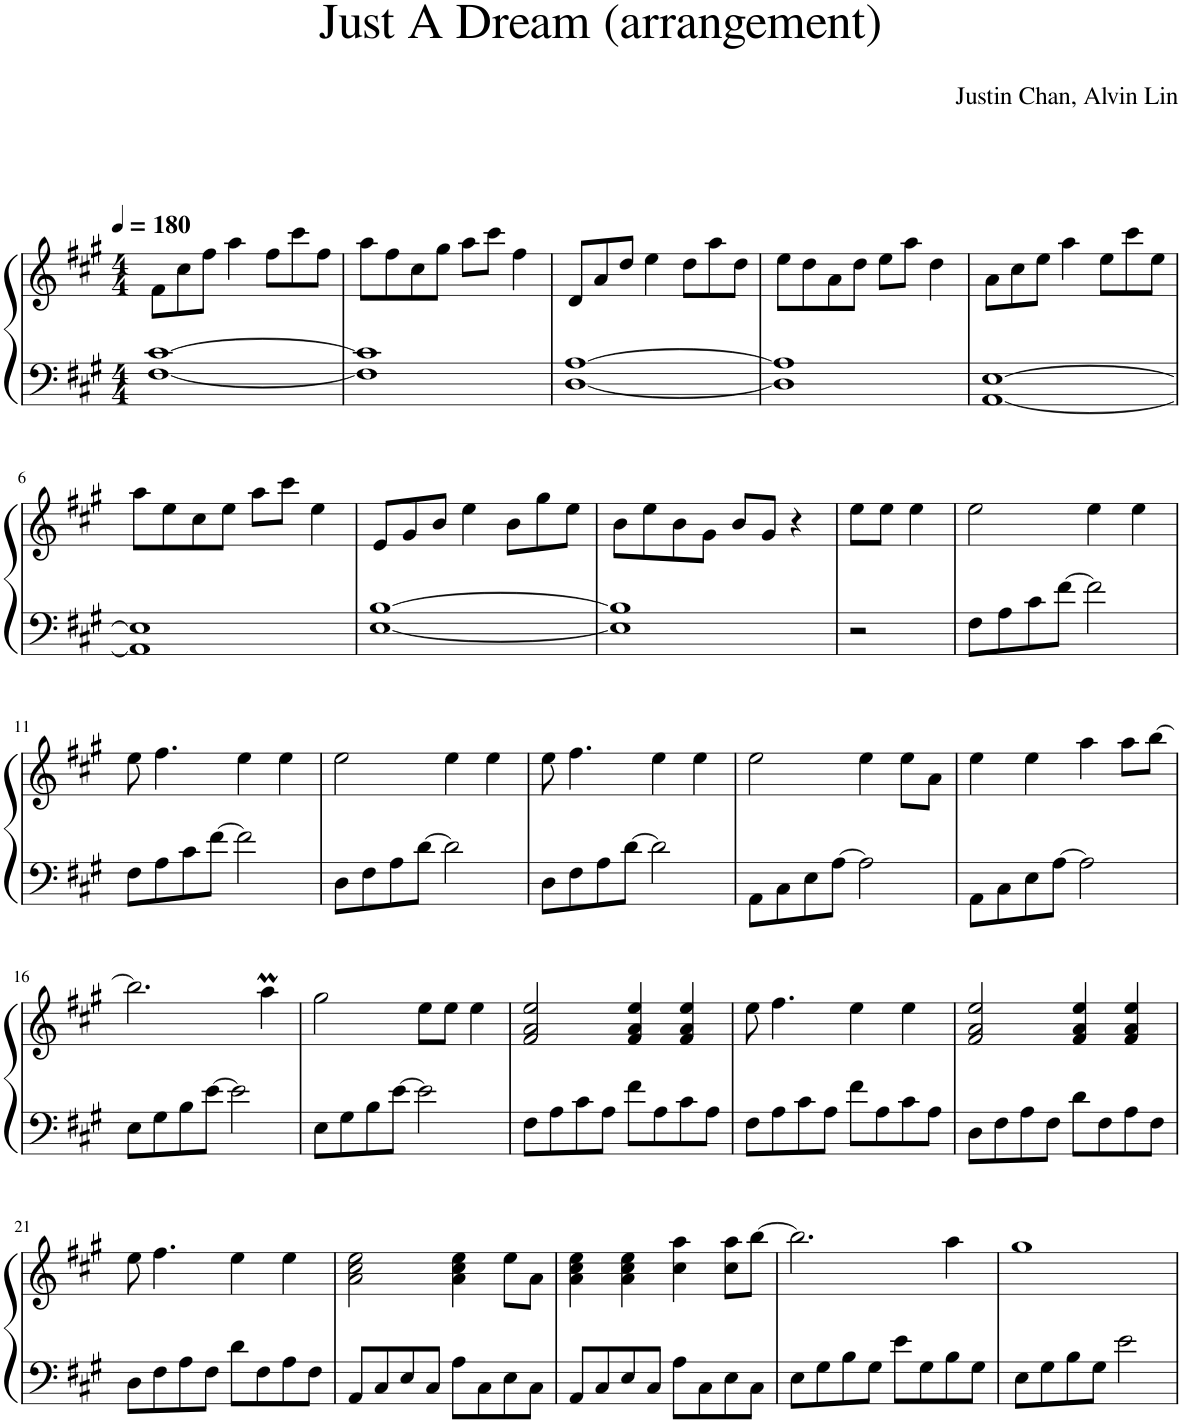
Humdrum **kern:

**kern	**kern
*part1	*part1
*staff2	*staff1
*I"Piano	*
*I'Pno.	*
*clefF4	*clefG2
*k[f#c#g#]	*k[f#c#g#]
*M4/4	*M4/4
*MM180	*MM180
=1	=1
[1F# [1c#	8f#\L
.	8cc#\
.	8ff#\J
.	4aa\
.	8ff#\L
.	8ccc#\
.	8ff#\J
=2	=2
1F#] 1c#]	8aa\L
.	8ff#\
.	8cc#\
.	8gg#\J
.	8aa\L
.	8ccc#\J
.	4ff#\
=3	=3
[1D [1A	8d/L
.	8a/
.	8dd/J
.	4ee\
.	8dd\L
.	8aa\
.	8dd\J
=4	=4
1D] 1A]	8ee\L
.	8dd\
.	8a\
.	8dd\J
.	8ee\L
.	8aa\J
.	4dd\
=5	=5
[1AA [1E	8a\L
.	8cc#\
.	8ee\J
.	4aa\
.	8ee\L
.	8ccc#\
.	8ee\J
!!LO:LB:g=z
=6	=6
1AA] 1E]	8aa\L
.	8ee\
.	8cc#\
.	8ee\J
.	8aa\L
.	8ccc#\J
.	4ee\
=7	=7
[1E [1B	8e/L
.	8g#/
.	8b/J
.	4ee\
.	8b\L
.	8gg#\
.	8ee\J
=8	=8
1E] 1B]	8b\L
.	8ee\
.	8b\
.	8g#\J
.	8b/L
.	8g#/J
.	4r
=9	=9
2r	8ee\L
.	8ee\J
.	4ee\
=10	=10
8F#\L	2ee\
8A\	.
8c#\	.
[8f#\J	.
2f#\]	4ee\
.	4ee\
!!LO:LB:g=z
=11	=11
8F#\L	8ee\
8A\	4.ff#\
8c#\	.
[8f#\J	.
2f#\]	4ee\
.	4ee\
=12	=12
8D\L	2ee\
8F#\	.
8A\	.
[8d\J	.
2d\]	4ee\
.	4ee\
=13	=13
8D\L	8ee\
8F#\	4.ff#\
8A\	.
[8d\J	.
2d\]	4ee\
.	4ee\
=14	=14
8AA\L	2ee\
8C#\	.
8E\	.
[8A\J	.
2A\]	4ee\
.	8ee\L
.	8a\J
=15	=15
8AA\L	4ee\
8C#\	.
8E\	4ee\
[8A\J	.
2A\]	4aa\
.	8aa\L
.	[8bb\J
!!LO:LB:g=z
=16	=16
8E\L	2.bb\]
8G#\	.
8B\	.
[8e\J	.
2e\]	.
.	4aaM\
=17	=17
8E\L	2gg#\
8G#\	.
8B\	.
[8e\J	.
2e\]	8ee\L
.	8ee\J
.	4ee\
=18	=18
8F#\L	2f#/ 2a/ 2ee/
8A\	.
8c#\	.
8A\J	.
8f#\L	4f#/ 4a/ 4ee/
8A\	.
8c#\	4f#/ 4a/ 4ee/
8A\J	.
=19	=19
8F#\L	8ee\
8A\	4.ff#\
8c#\	.
8A\J	.
8f#\L	4ee\
8A\	.
8c#\	4ee\
8A\J	.
=20	=20
8D\L	2f#/ 2a/ 2ee/
8F#\	.
8A\	.
8F#\J	.
8d\L	4f#/ 4a/ 4ee/
8F#\	.
8A\	4f#/ 4a/ 4ee/
8F#\J	.
!!LO:LB:g=z
=21	=21
8D\L	8ee\
8F#\	4.ff#\
8A\	.
8F#\J	.
8d\L	4ee\
8F#\	.
8A\	4ee\
8F#\J	.
=22	=22
8AA/L	2a\ 2cc#\ 2ee\
8C#/	.
8E/	.
8C#/J	.
8A\L	4a\ 4cc#\ 4ee\
8C#\	.
8E\	8ee\L
8C#\J	8a\J
=23	=23
8AA/L	4a\ 4cc#\ 4ee\
8C#/	.
8E/	4a\ 4cc#\ 4ee\
8C#/J	.
8A\L	4cc#\ 4aa\
8C#\	.
8E\	8cc#\ 8aa\L
8C#\J	[8bb\J
=24	=24
8E\L	2.bb\]
8G#\	.
8B\	.
8G#\J	.
8e\L	.
8G#\	.
8B\	4aa\
8G#\J	.
=25	=25
8E\L	1gg#
8G#\	.
8B\	.
8G#\J	.
2e\	.
=	=
*-	*-
